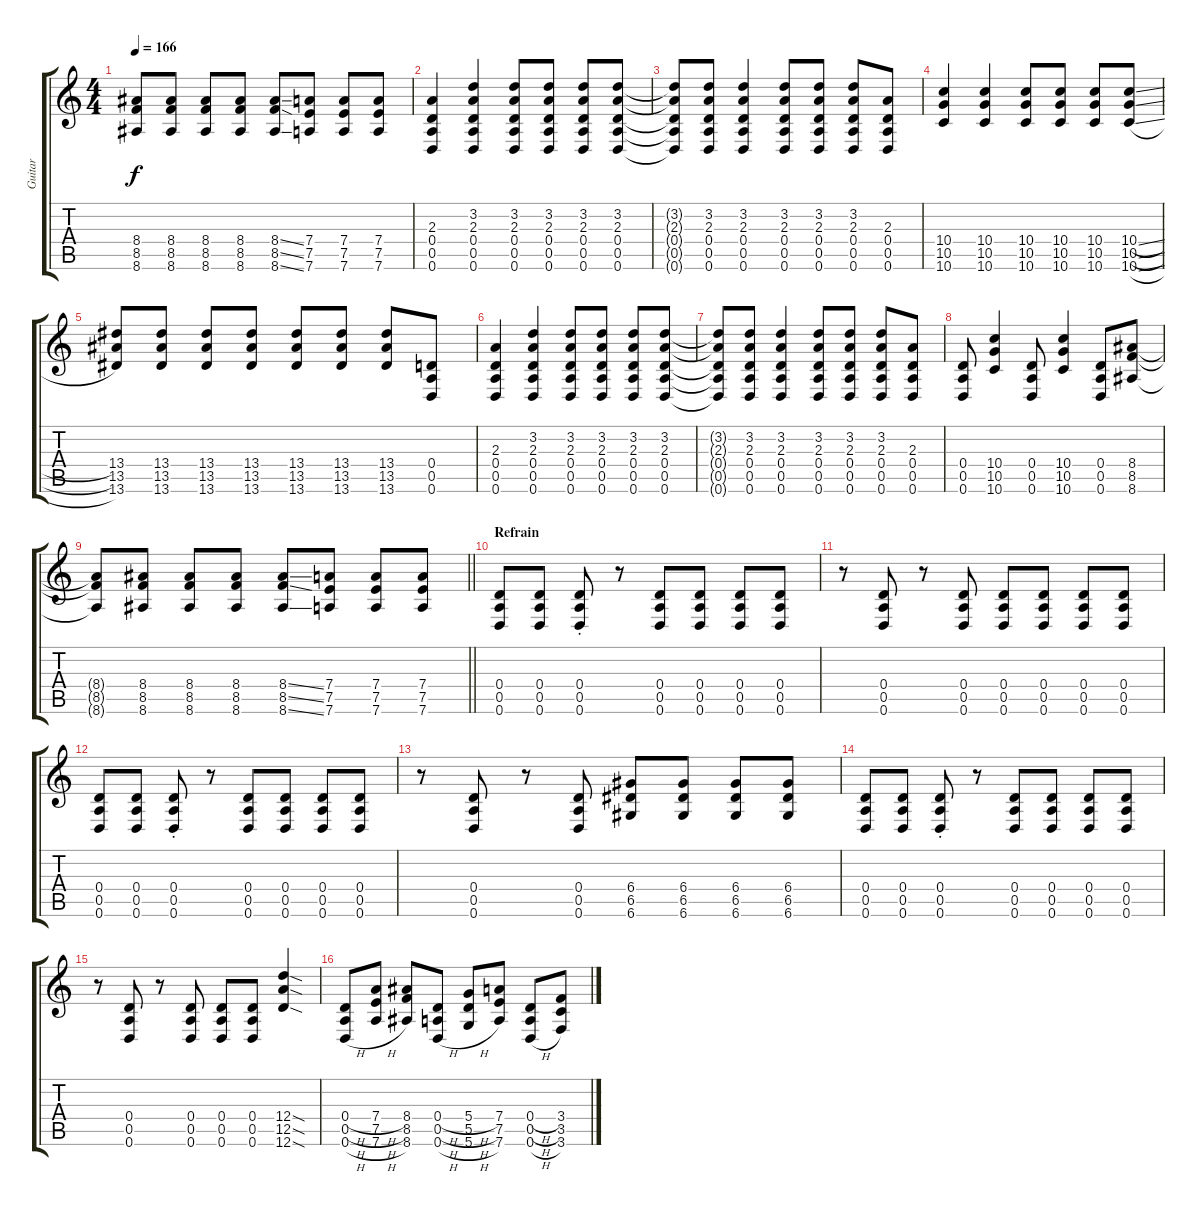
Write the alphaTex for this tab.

\track ("Guitar" "Guitar") {instrument distortionguitar}
\staff {score tabs}
\tuning (E4 B3 G3 D3 A2 D2) {hide}
\ts (4 4)
\tempo 166
\clef g2
\ks c
(8.4 8.5 8.6).8{dy f} (8.4 8.5 8.6).8 (8.4 8.5 8.6).8 (8.4 8.5 8.6).8 (8.4{ss} 8.5{ss} 8.6{ss}).8 (7.4 7.5 7.6).8 (7.4 7.5 7.6).8 (7.4 7.5 7.6).8 |
(2.3 0.4 0.5 0.6).4 (3.2 2.3 0.4 0.5 0.6).4 (3.2 2.3 0.4 0.5 0.6).8 (3.2 2.3 0.4 0.5 0.6).8 (3.2 2.3 0.4 0.5 0.6).8 (3.2 2.3 0.4 0.5 0.6).8 |
(3.2{t} 2.3{t} 0.4{t} 0.5{t} 0.6{t}).8 (3.2 2.3 0.4 0.5 0.6).8 (3.2 2.3 0.4 0.5 0.6).4 (3.2 2.3 0.4 0.5 0.6).8 (3.2 2.3 0.4 0.5 0.6).8 (3.2 2.3 0.4 0.5 0.6).8 (2.3 0.4 0.5 0.6).8 |
(10.4 10.5 10.6).4 (10.4 10.5 10.6).4 (10.4 10.5 10.6).8 (10.4 10.5 10.6).8 (10.4 10.5 10.6).8 (10.4{sl} 10.5{sl} 10.6{sl}).8 |
(13.4 13.5 13.6).8 (13.4 13.5 13.6).8 (13.4 13.5 13.6).8 (13.4 13.5 13.6).8 (13.4 13.5 13.6).8 (13.4 13.5 13.6).8 (13.4 13.5 13.6).8 (0.4 0.5 0.6).8 |
(2.3 0.4 0.5 0.6).4 (3.2 2.3 0.4 0.5 0.6).4 (3.2 2.3 0.4 0.5 0.6).8 (3.2 2.3 0.4 0.5 0.6).8 (3.2 2.3 0.4 0.5 0.6).8 (3.2 2.3 0.4 0.5 0.6).8 |
(3.2{t} 2.3{t} 0.4{t} 0.5{t} 0.6{t}).8 (3.2 2.3 0.4 0.5 0.6).8 (3.2 2.3 0.4 0.5 0.6).4 (3.2 2.3 0.4 0.5 0.6).8 (3.2 2.3 0.4 0.5 0.6).8 (3.2 2.3 0.4 0.5 0.6).8 (2.3 0.4 0.5 0.6).8 |
(0.4 0.5 0.6).8 (10.4 10.5 10.6).4 (0.4 0.5 0.6).8 (10.4 10.5 10.6).4 (0.4 0.5 0.6).8 (8.4 8.5 8.6).8 |
\barLineRight lightlight
(8.4{t} 8.5{t} 8.6{t}).8 (8.4 8.5 8.6).8 (8.4 8.5 8.6).8 (8.4 8.5 8.6).8 (8.4{ss} 8.5{ss} 8.6{ss}).8 (7.4 7.5 7.6).8 (7.4 7.5 7.6).8 (7.4 7.5 7.6).8 |
\section ("" "Refrain")
(0.4 0.5 0.6).8 (0.4 0.5 0.6).8 (0.4 0.5{st} 0.6{st}).8 r.8 (0.4 0.5 0.6).8 (0.4 0.5 0.6).8 (0.4 0.5 0.6).8 (0.4 0.5 0.6).8 |
r.8 (0.4 0.5 0.6).8 r.8 (0.4 0.5 0.6).8 (0.4 0.5 0.6).8 (0.4 0.5 0.6).8 (0.4 0.5 0.6).8 (0.4 0.5 0.6).8 |
(0.4 0.5 0.6).8 (0.4 0.5 0.6).8 (0.4 0.5{st} 0.6{st}).8 r.8 (0.4 0.5 0.6).8 (0.4 0.5 0.6).8 (0.4 0.5 0.6).8 (0.4 0.5 0.6).8 |
r.8 (0.4 0.5 0.6).8 r.8 (0.4 0.5 0.6).8 (6.4 6.5 6.6).8 (6.4 6.5 6.6).8 (6.4 6.5 6.6).8 (6.4 6.5 6.6).8 |
(0.4 0.5 0.6).8 (0.4 0.5 0.6).8 (0.4 0.5{st} 0.6{st}).8 r.8 (0.4 0.5 0.6).8 (0.4 0.5 0.6).8 (0.4 0.5 0.6).8 (0.4 0.5 0.6).8 |
r.8 (0.4 0.5 0.6).8 r.8 (0.4 0.5 0.6).8 (0.4 0.5 0.6).8 (0.4 0.5 0.6).8 (12.4{sod} 12.5{sod} 12.6{sod}).4 |
(0.4{h} 0.5{h} 0.6{h}).8 (7.4{h} 7.5{h} 7.6{h}).8 (8.4 8.5 8.6).8 (0.4{h} 0.5{h} 0.6{h}).8 (5.4{h} 5.5{h} 5.6{h}).8 (7.4 7.5 7.6).8 (0.4{h} 0.5{h} 0.6{h}).8 (3.4{h} 3.5{h} 3.6{h}).8
